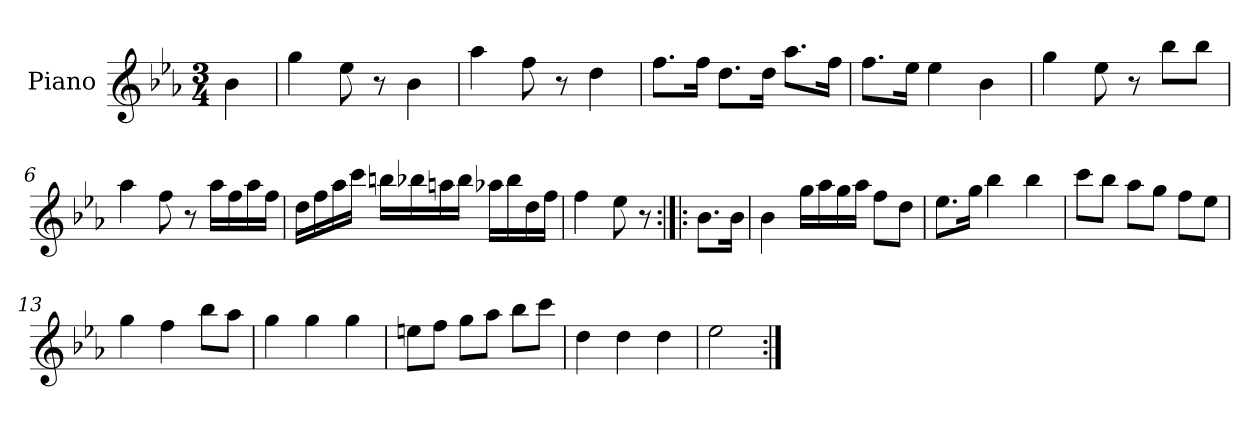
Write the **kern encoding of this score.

**kern
*part1
*staff1
*I"Piano
*I'Pno.
*clefG2
*k[b-e-a-]
*M3/4
=
4b-\
=1
4gg\
8ee-\
8r
4b-\
=2
4aa-\
8ff\
8r
4dd\
=3
8.ff\L
16ff\Jk
8.dd\L
16dd\Jk
8.aa-\L
16ff\Jk
=4
8.ff\L
16ee-\Jk
4ee-\
4b-\
=5
4gg\
8ee-\
8r
8bb-\L
8bb-\J
=6
4aa-\
8ff\
8r
16aa-\LL
16ff\
16aa-\
16ff\JJ
=7
16dd\LL
16ff\
16aa-\
16ccc\JJ
16bbn\LL
16bb-X\
16aan\
16bb-\JJ
16aa-X\LL
16bb-\
16dd\
16ff\JJ
=8
4ff\
8ee-\
8r
=9:|!|:
8.b-\L
16b-\Jk
=10
4b-\
16gg\LL
16aa-\
16gg\
16aa-\JJ
8ff\L
8dd\J
=11
8.ee-\L
16gg\Jk
4bb-\
4bb-\
=12
8ccc\L
8bb-\J
8aa-\L
8gg\J
8ff\L
8ee-\J
=13
4gg\
4ff\
8bb-\L
8aa-\J
=14
4gg\
4gg\
4gg\
=15
8een\L
8ff\J
8gg\L
8aa-\J
8bb-\L
8ccc\J
=16
4dd\
4dd\
4dd\
=17
2ee-\
=:|!
*-
